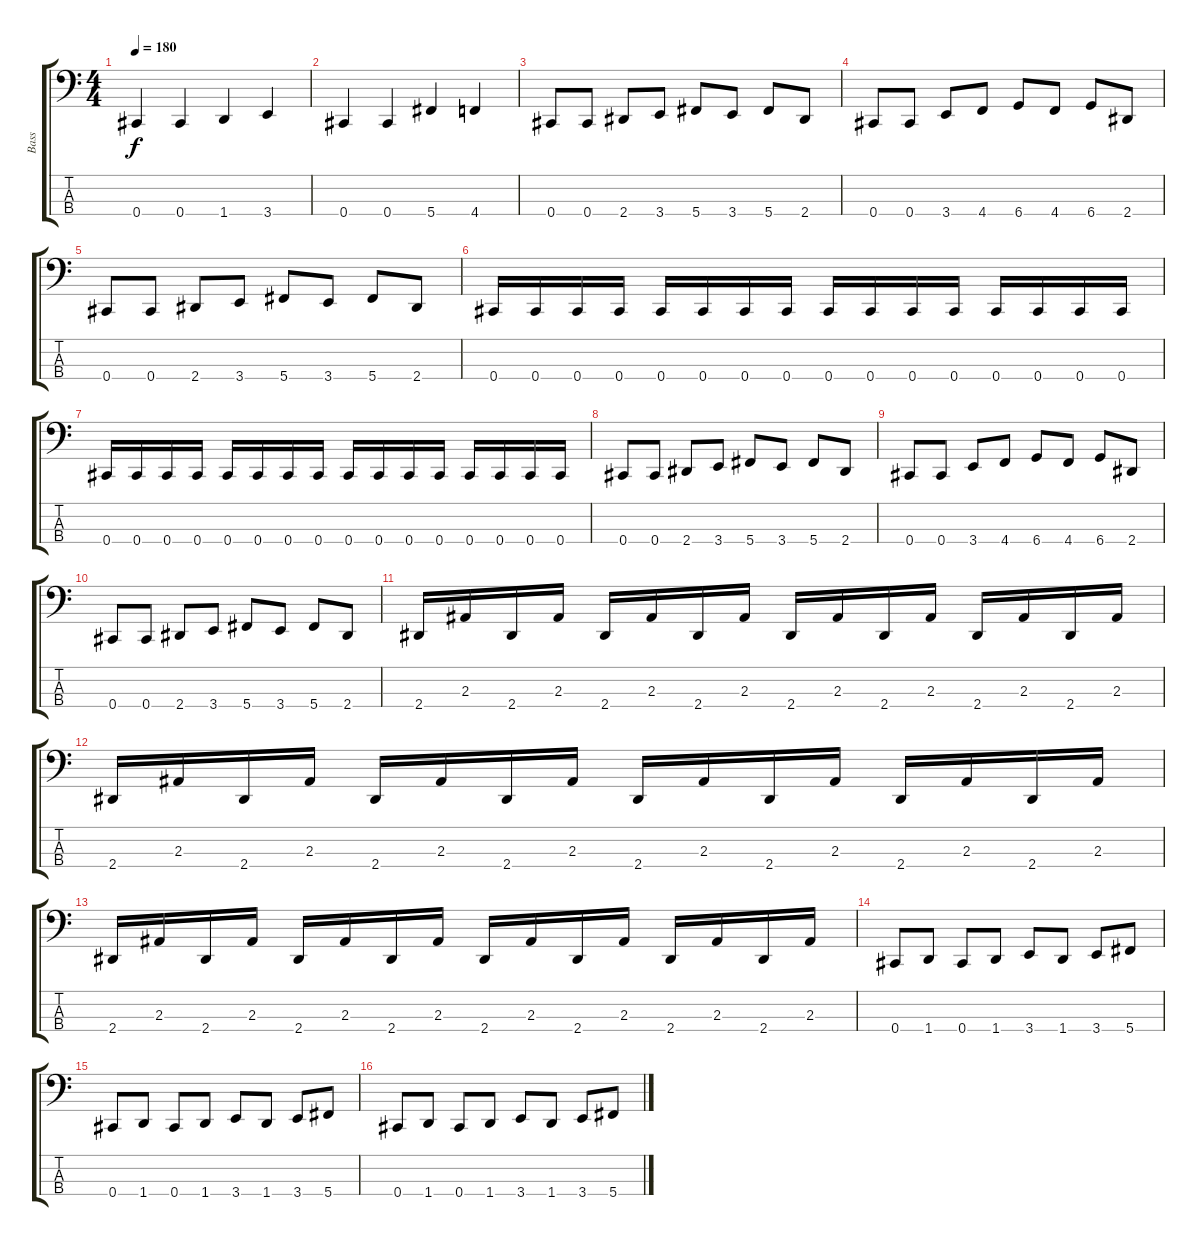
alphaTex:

\track ("Bass" "Bass") {instrument electricbasspick}
\staff {score tabs}
\tuning (Gb2 Db2 Ab1 Db1) {hide}
\ts (4 4)
\tempo 180
\clef f4
\ks c
0.4.4{dy f instrument electricbasspick} 0.4.4 1.4.4 3.4.4 |
0.4.4 0.4.4 5.4.4 4.4.4 |
0.4.8 0.4.8 2.4.8 3.4.8 5.4.8 3.4.8 5.4.8 2.4.8 |
0.4.8 0.4.8 3.4.8 4.4.8 6.4.8 4.4.8 6.4.8 2.4.8 |
0.4.8 0.4.8 2.4.8 3.4.8 5.4.8 3.4.8 5.4.8 2.4.8 |
0.4.16 0.4.16 0.4.16 0.4.16 0.4.16 0.4.16 0.4.16 0.4.16 0.4.16 0.4.16 0.4.16 0.4.16 0.4.16 0.4.16 0.4.16 0.4.16 |
0.4.16 0.4.16 0.4.16 0.4.16 0.4.16 0.4.16 0.4.16 0.4.16 0.4.16 0.4.16 0.4.16 0.4.16 0.4.16 0.4.16 0.4.16 0.4.16 |
0.4.8 0.4.8 2.4.8 3.4.8 5.4.8 3.4.8 5.4.8 2.4.8 |
0.4.8 0.4.8 3.4.8 4.4.8 6.4.8 4.4.8 6.4.8 2.4.8 |
0.4.8 0.4.8 2.4.8 3.4.8 5.4.8 3.4.8 5.4.8 2.4.8 |
2.4.16 2.3.16 2.4.16 2.3.16 2.4.16 2.3.16 2.4.16 2.3.16 2.4.16 2.3.16 2.4.16 2.3.16 2.4.16 2.3.16 2.4.16 2.3.16 |
2.4.16 2.3.16 2.4.16 2.3.16 2.4.16 2.3.16 2.4.16 2.3.16 2.4.16 2.3.16 2.4.16 2.3.16 2.4.16 2.3.16 2.4.16 2.3.16 |
2.4.16 2.3.16 2.4.16 2.3.16 2.4.16 2.3.16 2.4.16 2.3.16 2.4.16 2.3.16 2.4.16 2.3.16 2.4.16 2.3.16 2.4.16 2.3.16 |
0.4.8 1.4.8 0.4.8 1.4.8 3.4.8 1.4.8 3.4.8 5.4.8 |
0.4.8 1.4.8 0.4.8 1.4.8 3.4.8 1.4.8 3.4.8 5.4.8 |
0.4.8 1.4.8 0.4.8 1.4.8 3.4.8 1.4.8 3.4.8 5.4.8
